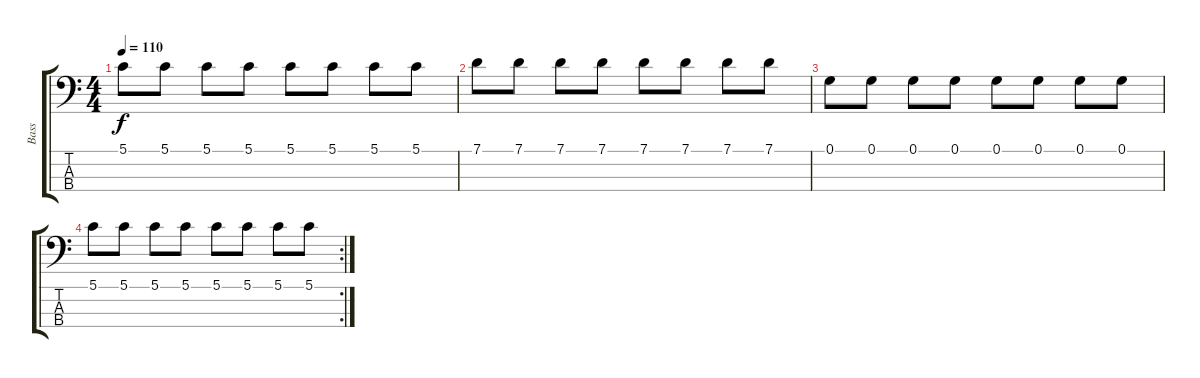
\track ("Bass" "Bass") {instrument electricbassfinger}
\staff {score tabs}
\tuning (G2 D2 A1 E1) {hide}
\ts (4 4)
\tempo 110
\clef f4
\ks c
5.1.8{dy f instrument electricbassfinger} 5.1.8 5.1.8 5.1.8 5.1.8 5.1.8 5.1.8 5.1.8 |
7.1.8 7.1.8 7.1.8 7.1.8 7.1.8 7.1.8 7.1.8 7.1.8 |
0.1.8 0.1.8 0.1.8 0.1.8 0.1.8 0.1.8 0.1.8 0.1.8 |
\rc 2
5.1.8 5.1.8 5.1.8 5.1.8 5.1.8 5.1.8 5.1.8 5.1.8
